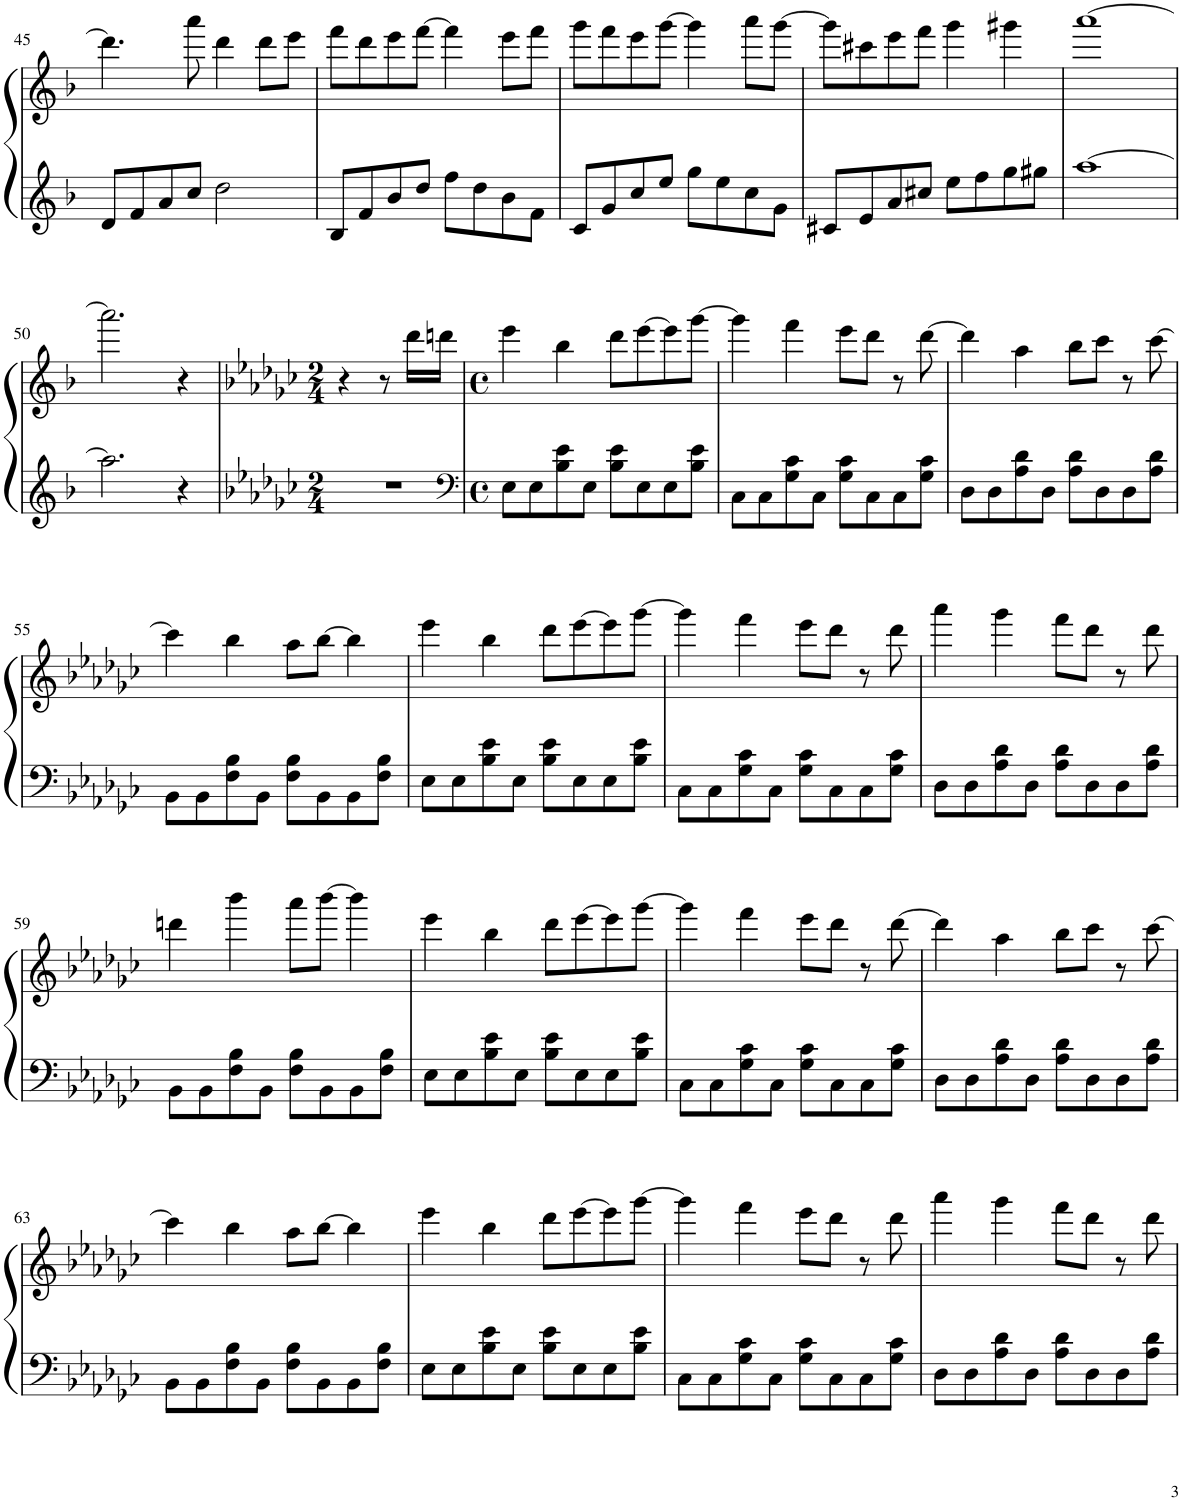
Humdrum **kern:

**kern	**kern
*part1	*part1
*staff2	*staff1
*I"Piano	*
*I'Pno.	*
!!LO:PB:g=z
*clefG2	*clefG2
*k[b-]	*k[b-]
*M4/4	*M4/4
*met(c)	*met(c)
=45	=45
8d/L	4.ddd\]
8f/	.
8a/	.
8cc/J	8aaa\
2dd\	4ddd\
.	8ddd\L
.	8eee\J
=46	=46
8B-/L	8fff\L
8f/	8ddd\
8b-/	8eee\
8dd/J	[8fff\J
8ff\L	4fff\]
8dd\	.
8b-\	8eee\L
8f\J	8fff\J
=47	=47
8c/L	8ggg\L
8g/	8fff\
8cc/	8eee\
8ee/J	[8ggg\J
8gg\L	4ggg\]
8ee\	.
8cc\	8aaa\L
8g\J	[8ggg\J
=48	=48
8c#X/L	8ggg\L]
8e/	8ccc#X\
8a/	8eee\
8cc#X/J	8fff\J
8ee\L	4ggg\
8ff\	.
8gg\	4ggg#X\
8gg#X\J	.
=49	=49
[1aa	[1aaa
!!LO:LB:g=z
=50	=50
2.aa\]	2.aaa\]
4r	4r
=51	=51
*k[b-e-a-d-g-c-]	*k[b-e-a-d-g-c-]
*M2/4	*M2/4
2r	4r
.	8r
.	16ddd-\LL
.	16dddn\JJ
=52	=52
*clefF4	*
*M4/4	*M4/4
*met(c)	*met(c)
8E-\L	4eee-\
8E-\	.
8B-\ 8e-\	4bb-\
8E-\J	.
8B-\ 8e-\L	8ddd-\L
8E-\	[8eee-\
8E-\	8eee-\]
8B-\ 8e-\J	[8ggg-\J
=53	=53
8C-\L	4ggg-\]
8C-\	.
8G-\ 8c-\	4fff\
8C-\J	.
8G-\ 8c-\L	8eee-\L
8C-\	8ddd-\J
8C-\	8r
8G-\ 8c-\J	[8ddd-\
=54	=54
8D-\L	4ddd-\]
8D-\	.
8A-\ 8d-\	4aa-\
8D-\J	.
8A-\ 8d-\L	8bb-\L
8D-\	8ccc-\J
8D-\	8r
8A-\ 8d-\J	[8ccc-\
!!LO:LB:g=z
=55	=55
8BB-\L	4ccc-\]
8BB-\	.
8F\ 8B-\	4bb-\
8BB-\J	.
8F\ 8B-\L	8aa-\L
8BB-\	[8bb-\J
8BB-\	4bb-\]
8F\ 8B-\J	.
=56	=56
8E-\L	4eee-\
8E-\	.
8B-\ 8e-\	4bb-\
8E-\J	.
8B-\ 8e-\L	8ddd-\L
8E-\	[8eee-\
8E-\	8eee-\]
8B-\ 8e-\J	[8ggg-\J
=57	=57
8C-\L	4ggg-\]
8C-\	.
8G-\ 8c-\	4fff\
8C-\J	.
8G-\ 8c-\L	8eee-\L
8C-\	8ddd-\J
8C-\	8r
8G-\ 8c-\J	8ddd-\
=58	=58
8D-\L	4aaa-\
8D-\	.
8A-\ 8d-\	4ggg-\
8D-\J	.
8A-\ 8d-\L	8fff\L
8D-\	8ddd-\J
8D-\	8r
8A-\ 8d-\J	8ddd-\
!!LO:LB:g=z
=59	=59
8BB-\L	4dddn\
8BB-\	.
8F\ 8B-\	4bbb-\
8BB-\J	.
8F\ 8B-\L	8aaa-\L
8BB-\	[8bbb-\J
8BB-\	4bbb-\]
8F\ 8B-\J	.
=60	=60
8E-\L	4eee-\
8E-\	.
8B-\ 8e-\	4bb-\
8E-\J	.
8B-\ 8e-\L	8ddd-\L
8E-\	[8eee-\
8E-\	8eee-\]
8B-\ 8e-\J	[8ggg-\J
=61	=61
8C-\L	4ggg-\]
8C-\	.
8G-\ 8c-\	4fff\
8C-\J	.
8G-\ 8c-\L	8eee-\L
8C-\	8ddd-\J
8C-\	8r
8G-\ 8c-\J	[8ddd-\
=62	=62
8D-\L	4ddd-\]
8D-\	.
8A-\ 8d-\	4aa-\
8D-\J	.
8A-\ 8d-\L	8bb-\L
8D-\	8ccc-\J
8D-\	8r
8A-\ 8d-\J	[8ccc-\
!!LO:LB:g=z
=63	=63
8BB-\L	4ccc-\]
8BB-\	.
8F\ 8B-\	4bb-\
8BB-\J	.
8F\ 8B-\L	8aa-\L
8BB-\	[8bb-\J
8BB-\	4bb-\]
8F\ 8B-\J	.
=64	=64
8E-\L	4eee-\
8E-\	.
8B-\ 8e-\	4bb-\
8E-\J	.
8B-\ 8e-\L	8ddd-\L
8E-\	[8eee-\
8E-\	8eee-\]
8B-\ 8e-\J	[8ggg-\J
=65	=65
8C-\L	4ggg-\]
8C-\	.
8G-\ 8c-\	4fff\
8C-\J	.
8G-\ 8c-\L	8eee-\L
8C-\	8ddd-\J
8C-\	8r
8G-\ 8c-\J	8ddd-\
=66	=66
8D-\L	4aaa-\
8D-\	.
8A-\ 8d-\	4ggg-\
8D-\J	.
8A-\ 8d-\L	8fff\L
8D-\	8ddd-\J
8D-\	8r
8A-\ 8d-\J	8ddd-\
=	=
*-	*-
